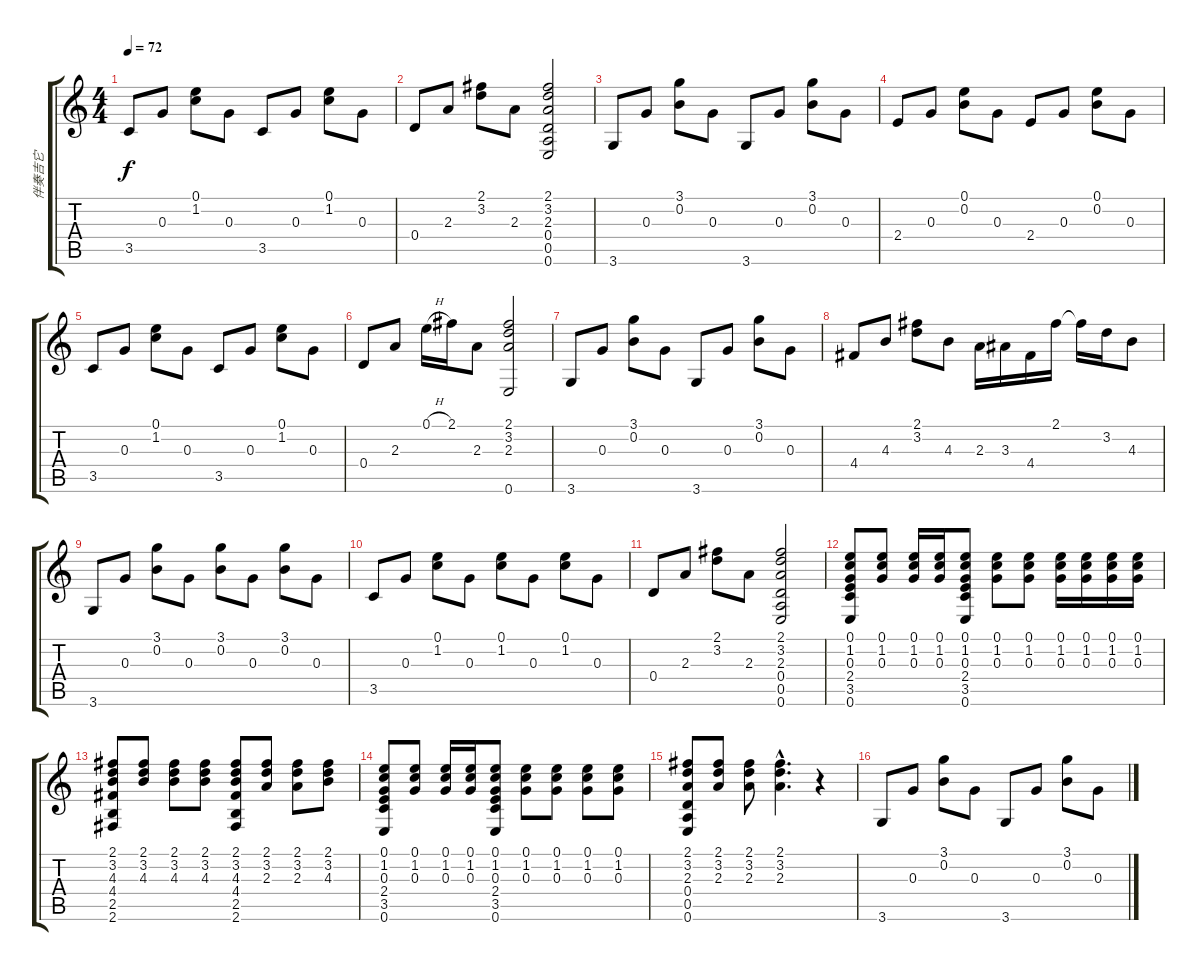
\track ("伴奏吉它" "伴奏吉它") {instrument acousticguitarsteel}
\staff {score tabs}
\tuning (E4 B3 G3 D3 A2 E2) {hide}
\ts (4 4)
\tempo 72
\clef g2
\ks c
3.5.8{dy f} 0.3.8 (0.1 1.2).8 0.3.8 3.5.8 0.3.8 (0.1 1.2).8 0.3.8 |
0.4.8 2.3.8 (2.1 3.2).8 2.3.8 (2.1 3.2 2.3 0.4 0.5 0.6).2 |
3.6.8 0.3.8 (3.1 0.2).8 0.3.8 3.6.8 0.3.8 (3.1 0.2).8 0.3.8 |
2.4.8 0.3.8 (0.1 0.2).8 0.3.8 2.4.8 0.3.8 (0.1 0.2).8 0.3.8 |
3.5.8 0.3.8 (0.1 1.2).8 0.3.8 3.5.8 0.3.8 (0.1 1.2).8 0.3.8 |
0.4.8 2.3.8 0.1{h}.16 2.1.16 2.3.8 (2.1 3.2 2.3 0.6).2 |
3.6.8 0.3.8 (3.1 0.2).8 0.3.8 3.6.8 0.3.8 (3.1 0.2).8 0.3.8 |
4.4.8 4.3.8 (2.1 3.2).8 4.3.8 2.3.16 3.3.16 4.4.16 2.1.16 2.1{t}.16 3.2.16 4.3.8 |
3.6.8 0.3.8 (3.1 0.2).8 0.3.8 (3.1 0.2).8 0.3.8 (3.1 0.2).8 0.3.8 |
3.5.8 0.3.8 (0.1 1.2).8 0.3.8 (0.1 1.2).8 0.3.8 (0.1 1.2).8 0.3.8 |
0.4.8 2.3.8 (2.1 3.2).8 2.3.8 (2.1 3.2 2.3 0.4 0.5 0.6).2 |
(0.1 1.2 0.3 2.4 3.5 0.6).8 (0.1 1.2 0.3).8 (0.1 1.2 0.3).16 (0.1 1.2 0.3).16 (0.1 1.2 0.3 2.4 3.5 0.6).8 (0.1 1.2 0.3).8 (0.1 1.2 0.3).8 (0.1 1.2 0.3).16 (0.1 1.2 0.3).16 (0.1 1.2 0.3).16 (0.1 1.2 0.3).16 |
(2.1 3.2 4.3 4.4 2.5 2.6).8 (2.1 3.2 4.3).8 (2.1 3.2 4.3).8 (2.1 3.2 4.3).8 (2.1 3.2 4.3 4.4 2.5 2.6).8 (2.1 3.2 2.3).8 (2.1 3.2 2.3).8 (2.1 3.2 4.3).8 |
(0.1 1.2 0.3 2.4 3.5 0.6).8 (0.1 1.2 0.3).8 (0.1 1.2 0.3).16 (0.1 1.2 0.3).16 (0.1 1.2 0.3 2.4 3.5 0.6).8 (0.1 1.2 0.3).8 (0.1 1.2 0.3).8 (0.1 1.2 0.3).8 (0.1 1.2 0.3).8 |
(2.1 3.2 2.3 0.4 0.5 0.6).8 (2.1 3.2 2.3).8 (2.1 3.2 2.3).8 (2.1{hac} 3.2{hac} 2.3{hac}).4{d} r.4 |
3.6.8 0.3.8 (3.1 0.2).8 0.3.8 3.6.8 0.3.8 (3.1 0.2).8 0.3.8
